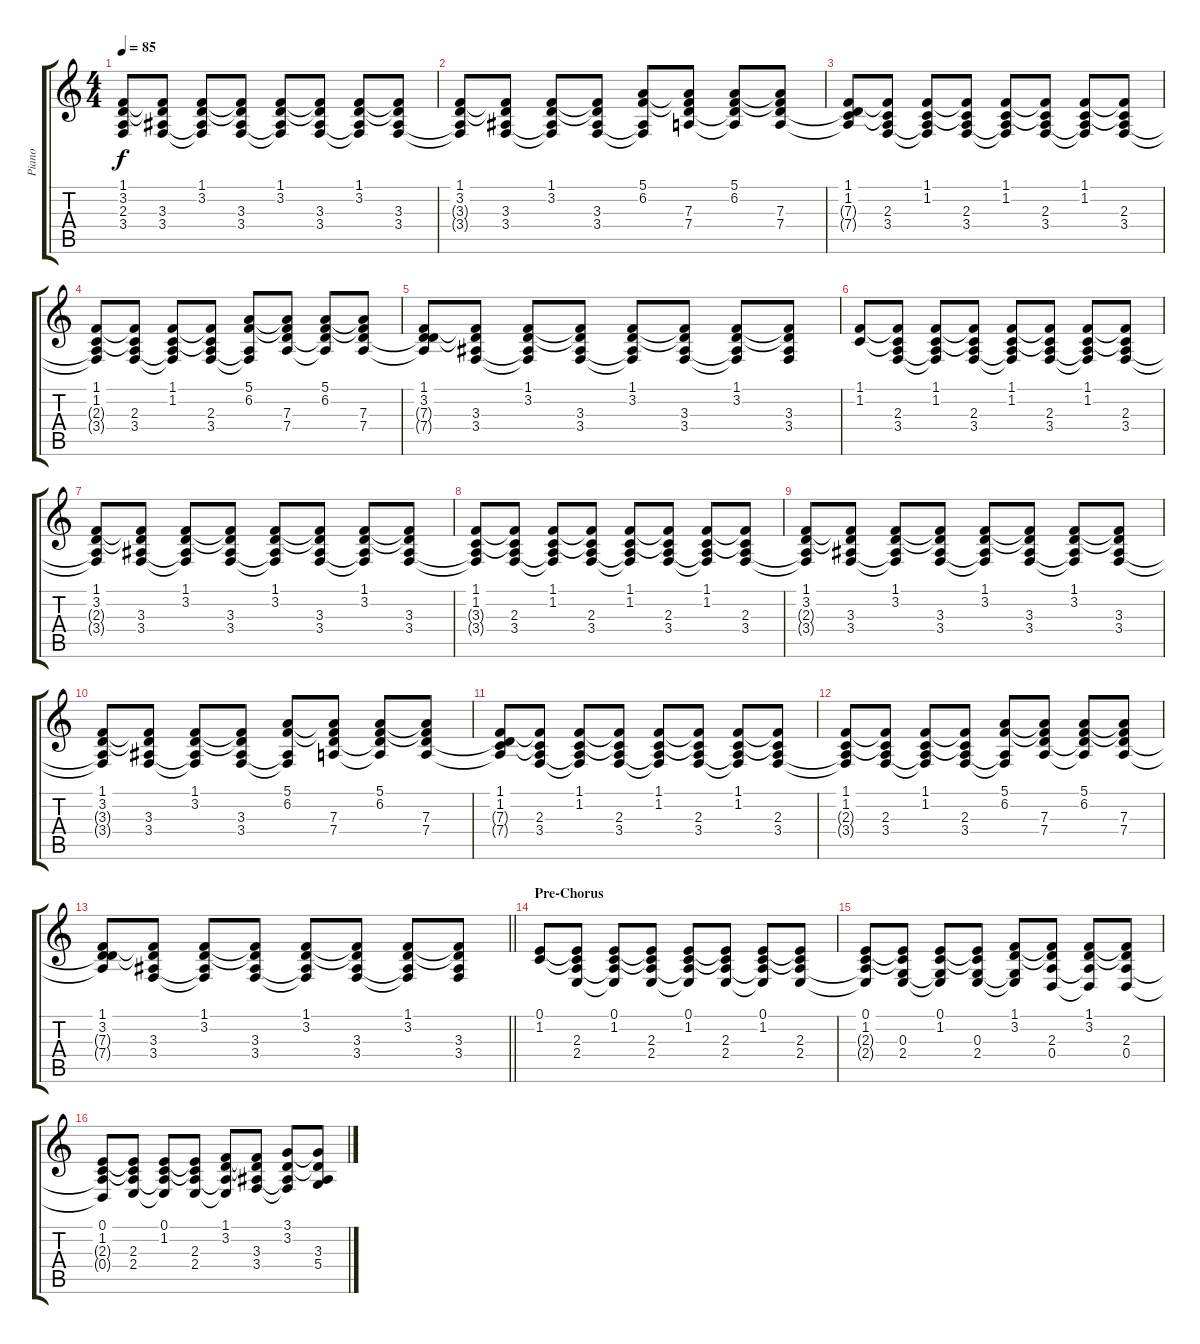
\track ("Piano" "Piano") {instrument brightacousticpiano}
\staff {score tabs}
\tuning (E4 B3 G3 D3 A2 E2) {hide}
\ts (4 4)
\tempo 85
\clef g2
\ks c
(1.1 3.2 2.3{t} 3.4{t}).8{dy f} (1.1{t} 3.2{t} 3.3 3.4).8 (1.1 3.2 3.3{t} 3.4{t}).8 (1.1{t} 3.2{t} 3.3 3.4).8 (1.1 3.2 3.3{t} 3.4{t}).8 (1.1{t} 3.2{t} 3.3 3.4).8 (1.1 3.2 3.3{t} 3.4{t}).8 (1.1{t} 3.2{t} 3.3 3.4).8 |
(1.1 3.2 3.3{t} 3.4{t}).8 (1.1{t} 3.2{t} 3.3 3.4).8 (1.1 3.2 3.3{t} 3.4{t}).8 (1.1{t} 3.2{t} 3.3 3.4).8 (5.1 6.2 3.3{t} 3.4{t}).8 (5.1{t} 6.2{t} 7.3 7.4).8 (5.1 6.2 7.3{t} 7.4{t}).8 (5.1{t} 6.2{t} 7.3 7.4).8 |
(1.1 1.2 7.3{t} 7.4{t}).8 (1.1{t} 1.2{t} 2.3 3.4).8 (1.1 1.2 2.3{t} 3.4{t}).8 (1.1{t} 1.2{t} 2.3 3.4).8 (1.1 1.2 2.3{t} 3.4{t}).8 (1.1{t} 1.2{t} 2.3 3.4).8 (1.1 1.2 2.3{t} 3.4{t}).8 (1.1{t} 1.2{t} 2.3 3.4).8 |
(1.1 1.2 2.3{t} 3.4{t}).8 (1.1{t} 1.2{t} 2.3 3.4).8 (1.1 1.2 2.3{t} 3.4{t}).8 (1.1{t} 1.2{t} 2.3 3.4).8 (5.1 6.2 2.3{t} 3.4{t}).8 (5.1{t} 6.2{t} 7.3 7.4).8 (5.1 6.2 7.3{t} 7.4{t}).8 (5.1{t} 6.2{t} 7.3 7.4).8 |
(1.1 3.2 7.3{t} 7.4{t}).8 (1.1{t} 3.2{t} 3.3 3.4).8 (1.1 3.2 3.3{t} 3.4{t}).8 (1.1{t} 3.2{t} 3.3 3.4).8 (1.1 3.2 3.3{t} 3.4{t}).8 (1.1{t} 3.2{t} 3.3 3.4).8 (1.1 3.2 3.3{t} 3.4{t}).8 (1.1{t} 3.2{t} 3.3 3.4).8 |
(1.1 1.2).8 (1.1{t} 1.2{t} 2.3 3.4).8 (1.1 1.2 2.3{t} 3.4{t}).8 (1.1{t} 1.2{t} 2.3 3.4).8 (1.1 1.2 2.3{t} 3.4{t}).8 (1.1{t} 1.2{t} 2.3 3.4).8 (1.1 1.2 2.3{t} 3.4{t}).8 (1.1{t} 1.2{t} 2.3 3.4).8 |
(1.1 3.2 2.3{t} 3.4{t}).8 (1.1{t} 3.2{t} 3.3 3.4).8 (1.1 3.2 3.3{t} 3.4{t}).8 (1.1{t} 3.2{t} 3.3 3.4).8 (1.1 3.2 3.3{t} 3.4{t}).8 (1.1{t} 3.2{t} 3.3 3.4).8 (1.1 3.2 3.3{t} 3.4{t}).8 (1.1{t} 3.2{t} 3.3 3.4).8 |
(1.1 1.2 3.3{t} 3.4{t}).8 (1.1{t} 1.2{t} 2.3 3.4).8 (1.1 1.2 2.3{t} 3.4{t}).8 (1.1{t} 1.2{t} 2.3 3.4).8 (1.1 1.2 2.3{t} 3.4{t}).8 (1.1{t} 1.2{t} 2.3 3.4).8 (1.1 1.2 2.3{t} 3.4{t}).8 (1.1{t} 1.2{t} 2.3 3.4).8 |
(1.1 3.2 2.3{t} 3.4{t}).8 (1.1{t} 3.2{t} 3.3 3.4).8 (1.1 3.2 3.3{t} 3.4{t}).8 (1.1{t} 3.2{t} 3.3 3.4).8 (1.1 3.2 3.3{t} 3.4{t}).8 (1.1{t} 3.2{t} 3.3 3.4).8 (1.1 3.2 3.3{t} 3.4{t}).8 (1.1{t} 3.2{t} 3.3 3.4).8 |
(1.1 3.2 3.3{t} 3.4{t}).8 (1.1{t} 3.2{t} 3.3 3.4).8 (1.1 3.2 3.3{t} 3.4{t}).8 (1.1{t} 3.2{t} 3.3 3.4).8 (5.1 6.2 3.3{t} 3.4{t}).8 (5.1{t} 6.2{t} 7.3 7.4).8 (5.1 6.2 7.3{t} 7.4{t}).8 (5.1{t} 6.2{t} 7.3 7.4).8 |
(1.1 1.2 7.3{t} 7.4{t}).8 (1.1{t} 1.2{t} 2.3 3.4).8 (1.1 1.2 2.3{t} 3.4{t}).8 (1.1{t} 1.2{t} 2.3 3.4).8 (1.1 1.2 2.3{t} 3.4{t}).8 (1.1{t} 1.2{t} 2.3 3.4).8 (1.1 1.2 2.3{t} 3.4{t}).8 (1.1{t} 1.2{t} 2.3 3.4).8 |
(1.1 1.2 2.3{t} 3.4{t}).8 (1.1{t} 1.2{t} 2.3 3.4).8 (1.1 1.2 2.3{t} 3.4{t}).8 (1.1{t} 1.2{t} 2.3 3.4).8 (5.1 6.2 2.3{t} 3.4{t}).8 (5.1{t} 6.2{t} 7.3 7.4).8 (5.1 6.2 7.3{t} 7.4{t}).8 (5.1{t} 6.2{t} 7.3 7.4).8 |
\barLineRight lightlight
(1.1 3.2 7.3{t} 7.4{t}).8 (1.1{t} 3.2{t} 3.3 3.4).8 (1.1 3.2 3.3{t} 3.4{t}).8 (1.1{t} 3.2{t} 3.3 3.4).8 (1.1 3.2 3.3{t} 3.4{t}).8 (1.1{t} 3.2{t} 3.3 3.4).8 (1.1 3.2 3.3{t} 3.4{t}).8 (1.1{t} 3.2{t} 3.3 3.4).8 |
\section ("" "Pre-Chorus")
(0.1 1.2).8 (0.1{t} 1.2{t} 2.3 2.4).8 (0.1 1.2 2.3{t} 2.4{t}).8 (0.1{t} 1.2{t} 2.3 2.4).8 (0.1 1.2 2.3{t} 2.4{t}).8 (0.1{t} 1.2{t} 2.3 2.4).8 (0.1 1.2 2.3{t} 2.4{t}).8 (0.1{t} 1.2{t} 2.3 2.4).8 |
(0.1 1.2 2.3{t} 2.4{t}).8 (0.1{t} 1.2{t} 0.3 2.4).8 (0.1 1.2 0.3{t} 2.4{t}).8 (0.1{t} 1.2{t} 0.3 2.4).8 (1.1 3.2 0.3{t} 2.4{t}).8 (1.1{t} 3.2{t} 2.3 0.4).8 (1.1 3.2 2.3{t} 0.4{t}).8 (1.1{t} 3.2{t} 2.3 0.4).8 |
(0.1 1.2 2.3{t} 0.4{t}).8 (0.1{t} 1.2{t} 2.3 2.4).8 (0.1 1.2 2.3{t} 2.4{t}).8 (0.1{t} 1.2{t} 2.3 2.4).8 (1.1 3.2 2.3{t} 2.4{t}).8 (1.1{t} 3.2{t} 3.3 3.4).8 (3.1 3.2 3.3{t} 3.4{t}).8 (3.1{t} 3.2{t} 3.3 5.4).8
